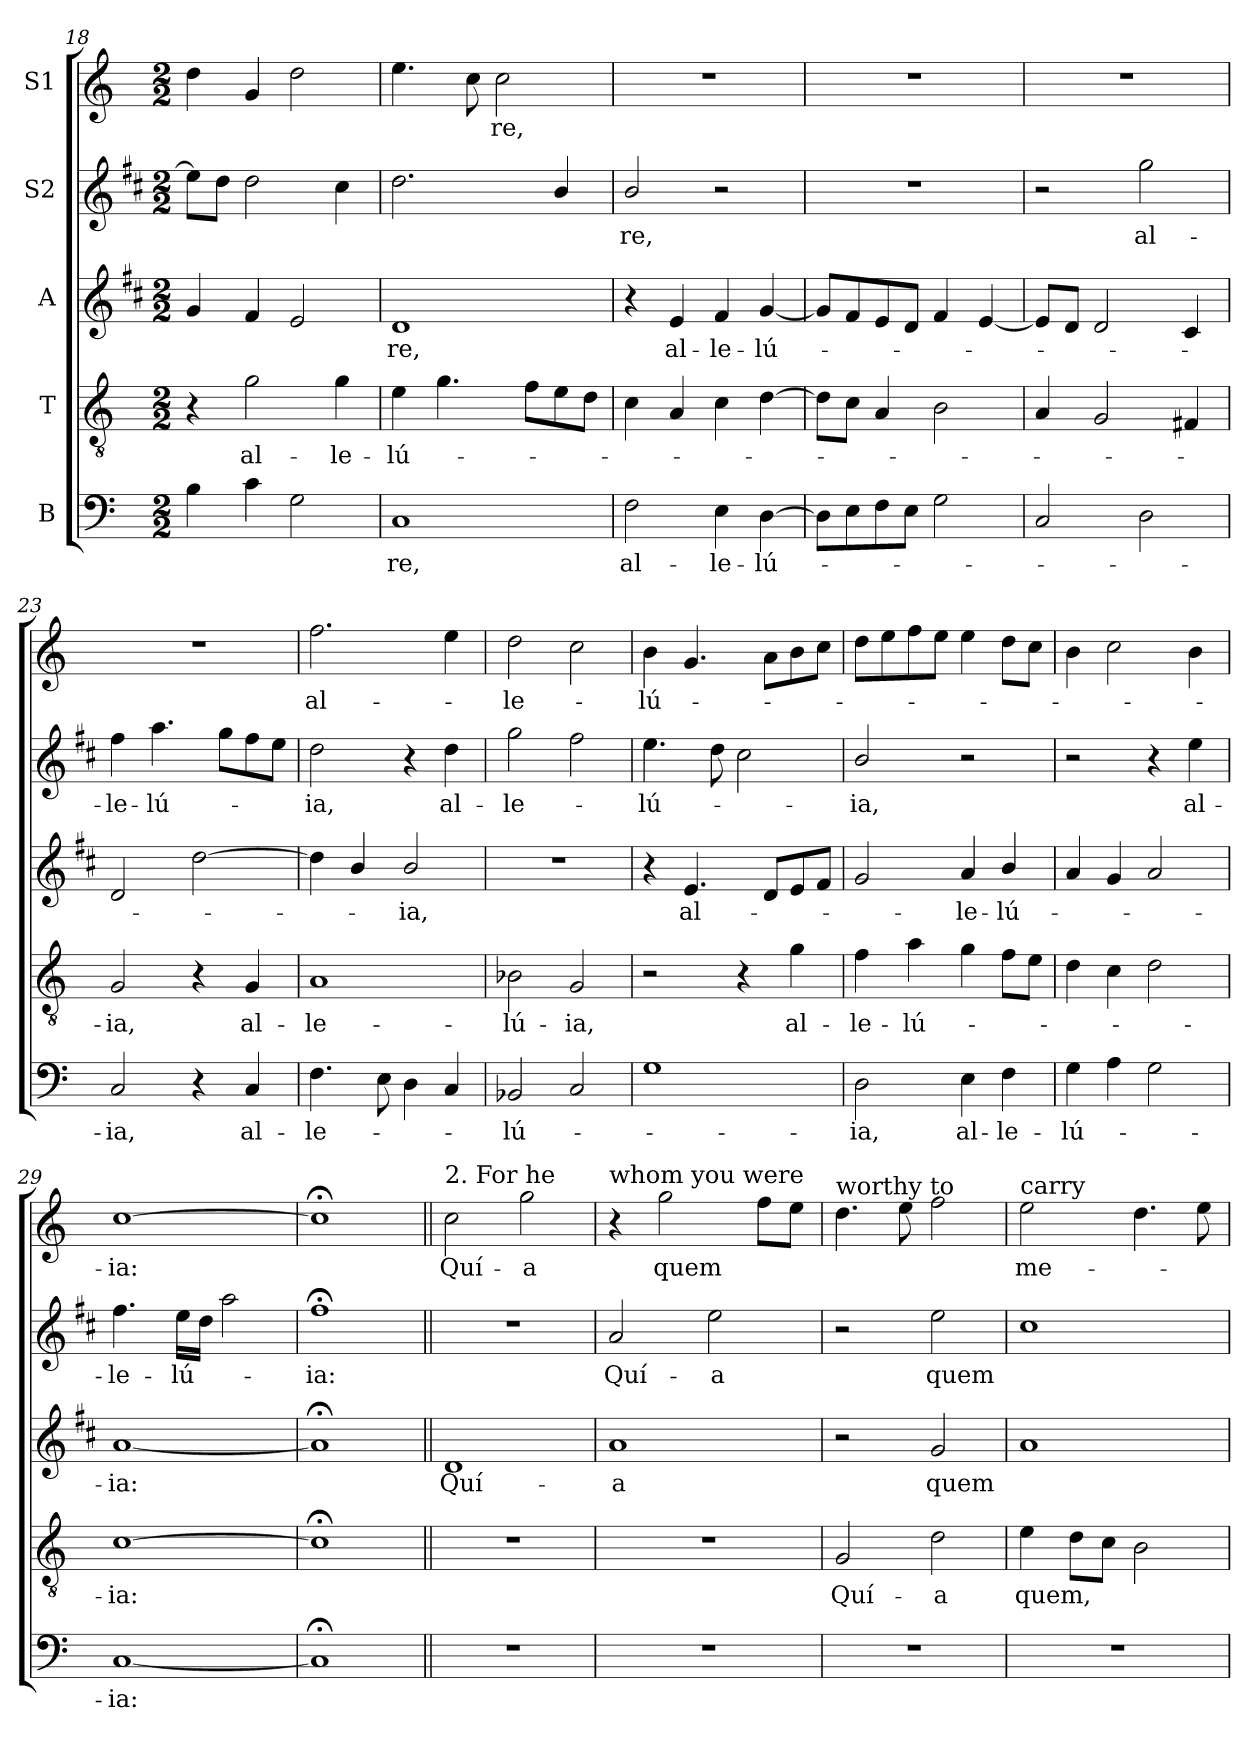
**kern	**text	**kern	**text	**kern	**text	**kern	**text	**kern	**text
*part5	*part5	*part4	*part4	*part3	*part3	*part2	*part2	*part1	*part1
*staff5	*staff5	*staff4	*staff4	*staff3	*staff3	*staff2	*staff2	*staff1	*staff1
*I"B	*	*I"T	*	*I"A	*	*I"S2	*	*I"S1	*
*clefF4	*	*clefGv2	*	*clefG2	*	*clefG2	*	*clefG2	*
*	*	*	*	*ITrd1c2	*	*ITrd1c2	*	*	*
*k[]	*	*k[]	*	*k[]	*	*k[]	*	*k[]	*
*C:	*	*C:	*	*C:	*	*C:	*	*C:	*
*M2/2	*	*M2/2	*	*M2/2	*	*M2/2	*	*M2/2	*
=18	=18	=18	=18	=18	=18	=18	=18	=18	=18
4B\	.	4r	.	4f/	.	8dd\L]	.	4dd\	.
.	.	.	.	.	.	8cc\J	.	.	.
!	!	!	!LO:LY:b	!	!	!	!	!	!
4c\	.	2g\	al-	4e/	.	2cc\	.	4g/	.
2G\	.	.	.	2d/	.	.	.	2dd\	.
!	!	!	!LO:LY:b	!	!	!	!	!	!
.	.	4g\	-le-	.	.	4b\	.	.	.
!!LO:PB:g=z
=19	=19	=19	=19	=19	=19	=19	=19	=19	=19
!	!LO:LY:b	!	!LO:LY:b	!	!LO:LY:b	!	!	!	!
1C	-re,	4e\	-lú-	1c	-re,	2.cc\	.	4.ee\	.
.	.	4.g\	.	.	.	.	.	.	.
.	.	.	.	.	.	.	.	8cc\	.
!	!	!	!	!	!	!	!	!	!LO:LY:b
.	.	.	.	.	.	.	.	2cc\	-re,
.	.	8f\L	.	.	.	.	.	.	.
.	.	8e\	.	.	.	4a/	.	.	.
.	.	8d\J	.	.	.	.	.	.	.
=20	=20	=20	=20	=20	=20	=20	=20	=20	=20
!	!LO:LY:b	!	!	!	!	!	!LO:LY:b	!	!
2F\	al-	4c\	.	4r	.	2a/	-re,	1r	.
!	!	!	!	!	!LO:LY:b	!	!	!	!
.	.	4A/	.	4d/	al-	.	.	.	.
!	!LO:LY:b	!	!	!	!LO:LY:b	!	!	!	!
4E\	-le-	4c\	.	4e/	-le-	2r	.	.	.
!	!LO:LY:b	!	!	!	!LO:LY:b	!	!	!	!
[4D\	-lú-	[4d\	.	[4f/	-lú-	.	.	.	.
=21	=21	=21	=21	=21	=21	=21	=21	=21	=21
8D\L]	.	8d\L]	.	8f/L]	.	1r	.	1r	.
8E\	.	8c\J	.	8e/	.	.	.	.	.
8F\	.	4A/	.	8d/	.	.	.	.	.
8E\J	.	.	.	8c/J	.	.	.	.	.
2G\	.	2B\	.	4e/	.	.	.	.	.
.	.	.	.	[4d/	.	.	.	.	.
=22	=22	=22	=22	=22	=22	=22	=22	=22	=22
2C/	.	4A/	.	8d/L]	.	2r	.	1r	.
.	.	.	.	8c/J	.	.	.	.	.
.	.	2G/	.	2c/	.	.	.	.	.
!	!	!	!	!	!	!	!LO:LY:b	!	!
2D\	.	.	.	.	.	2ff\	al-	.	.
.	.	4F#/	.	4B/	.	.	.	.	.
=23	=23	=23	=23	=23	=23	=23	=23	=23	=23
!	!LO:LY:b	!	!LO:LY:b	!	!	!	!LO:LY:b	!	!
2C/	-ia,	2G/	-ia,	2c/	.	4ee\	-le-	1r	.
!	!	!	!	!	!	!	!LO:LY:b	!	!
.	.	.	.	.	.	4.gg\	-lú-	.	.
4r	.	4r	.	[2cc\	.	.	.	.	.
.	.	.	.	.	.	8ff\L	.	.	.
!	!LO:LY:b	!	!LO:LY:b	!	!	!	!	!	!
4C/	al-	4G/	al-	.	.	8ee\	.	.	.
.	.	.	.	.	.	8dd\J	.	.	.
=24	=24	=24	=24	=24	=24	=24	=24	=24	=24
!	!LO:LY:b	!	!LO:LY:b	!	!	!	!LO:LY:b	!	!LO:LY:b
4.F\	-le-	1A	-le-	4cc\]	.	2cc\	-ia,	2.ff\	al-
.	.	.	.	4a/	.	.	.	.	.
8E\	.	.	.	.	.	.	.	.	.
!	!	!	!	!	!LO:LY:b	!	!	!	!
4D\	.	.	.	2a/	-ia,	4r	.	.	.
!	!	!	!	!	!	!	!LO:LY:b	!	!
4C/	.	.	.	.	.	4cc\	al-	4ee\	.
!!LO:LB:g=z
=25	=25	=25	=25	=25	=25	=25	=25	=25	=25
!	!LO:LY:b	!	!LO:LY:b	!	!	!	!LO:LY:b	!	!LO:LY:b
2BB-X/	-lú-	2B-X\	-lú-	1r	.	2ff\	-le-	2dd\	-le-
!	!	!	!LO:LY:b	!	!	!	!	!	!
2C/	.	2G/	-ia,	.	.	2ee\	.	2cc\	.
=26	=26	=26	=26	=26	=26	=26	=26	=26	=26
!	!	!	!	!	!	!	!LO:LY:b	!	!LO:LY:b
1G	.	2r	.	4r	.	4.dd\	-lú-	4b\	-lú-
!	!	!	!	!	!LO:LY:b	!	!	!	!
.	.	.	.	4.d/	al-	.	.	4.g/	.
.	.	.	.	.	.	8cc\	.	.	.
.	.	4r	.	.	.	2b\	.	.	.
.	.	.	.	8c/L	.	.	.	8a\L	.
!	!	!	!LO:LY:b	!	!	!	!	!	!
.	.	4g\	al-	8d/	.	.	.	8b\	.
.	.	.	.	8e/J	.	.	.	8cc\J	.
=27	=27	=27	=27	=27	=27	=27	=27	=27	=27
!	!LO:LY:b	!	!LO:LY:b	!	!	!	!LO:LY:b	!	!
2D\	-ia,	4f\	-le-	2f/	.	2a/	-ia,	8dd\L	.
.	.	.	.	.	.	.	.	8ee\	.
!	!	!	!LO:LY:b	!	!	!	!	!	!
.	.	4a\	-lú-	.	.	.	.	8ff\	.
.	.	.	.	.	.	.	.	8ee\J	.
!	!LO:LY:b	!	!	!	!LO:LY:b	!	!	!	!
4E\	al-	4g\	.	4g/	-le-	2r	.	4ee\	.
!	!LO:LY:b	!	!	!	!LO:LY:b	!	!	!	!
4F\	-le-	8f\L	.	4a/	-lú-	.	.	8dd\L	.
.	.	8e\J	.	.	.	.	.	8cc\J	.
=28	=28	=28	=28	=28	=28	=28	=28	=28	=28
!	!LO:LY:b	!	!	!	!	!	!	!	!
4G\	-lú-	4d\	.	4g/	.	2r	.	4b\	.
4A\	.	4c\	.	4f/	.	.	.	2cc\	.
2G\	.	2d\	.	2g/	.	4r	.	.	.
!	!	!	!	!	!	!	!LO:LY:b	!	!
.	.	.	.	.	.	4dd\	al-	4b\	.
=29	=29	=29	=29	=29	=29	=29	=29	=29	=29
!	!LO:LY:b	!	!LO:LY:b	!	!LO:LY:b	!	!LO:LY:b	!	!LO:LY:b
[1C	-ia:	[1c	-ia:	[1g	-ia:	4.ee\	-le-	[1cc	-ia:
!	!	!	!	!	!	!	!LO:LY:b	!	!
.	.	.	.	.	.	16dd\LL	-lú-	.	.
.	.	.	.	.	.	16cc\JJ	.	.	.
.	.	.	.	.	.	2gg\	.	.	.
=30	=30	=30	=30	=30	=30	=30	=30	=30	=30
!	!	!	!	!	!	!	!LO:LY:b	!	!
1C;]	.	1c;<]	.	1g;]	.	1ee;<	-ia:	1cc;<]	.
!!LO:PB:g=z
=31||	=31||	=31||	=31||	=31||	=31||	=31||	=31||	=31||	=31||
!	!	!	!	!	!	!	!	!LO:TX:a:t=2. For he	!
!	!	!	!	!	!LO:LY:b	!	!	!	!LO:LY:b
1r	.	1r	.	1c	Quí-	1r	.	2cc\	Quí-
!	!	!	!	!	!	!	!	!	!LO:LY:b
.	.	.	.	.	.	.	.	2gg\	-a
=32	=32	=32	=32	=32	=32	=32	=32	=32	=32
!	!	!	!	!	!	!	!	!LO:TX:a:t=whom you were	!
!	!	!	!	!	!LO:LY:b	!	!LO:LY:b	!	!
1r	.	1r	.	1g	-a	2g/	Quí-	4r	.
!	!	!	!	!	!	!	!	!	!LO:LY:b
.	.	.	.	.	.	.	.	2gg\	quem
!	!	!	!	!	!	!	!LO:LY:b	!	!
.	.	.	.	.	.	2dd\	-a	.	.
.	.	.	.	.	.	.	.	8ff\L	.
.	.	.	.	.	.	.	.	8ee\J	.
=33	=33	=33	=33	=33	=33	=33	=33	=33	=33
!	!	!	!	!	!	!	!	!LO:TX:a:t=worthy to	!
!	!	!	!LO:LY:b	!	!	!	!	!	!
1r	.	2G/	Quí-	2r	.	2r	.	4.dd\	.
.	.	.	.	.	.	.	.	8ee\	.
!	!	!	!LO:LY:b	!	!LO:LY:b	!	!LO:LY:b	!	!
.	.	2d\	-a	2f/	quem	2dd\	quem	2ff\	.
=34	=34	=34	=34	=34	=34	=34	=34	=34	=34
!	!	!	!	!	!	!	!	!LO:TX:a:t=carry	!
!	!	!	!LO:LY:b	!	!	!	!	!	!LO:LY:b
1r	.	4e\	quem,	1g	.	1b	.	2ee\	me-
.	.	8d\L	.	.	.	.	.	.	.
.	.	8c\J	.	.	.	.	.	.	.
.	.	2B\	.	.	.	.	.	4.dd\	.
.	.	.	.	.	.	.	.	8ee\	.
=	=	=	=	=	=	=	=	=	=
*-	*-	*-	*-	*-	*-	*-	*-	*-	*-
